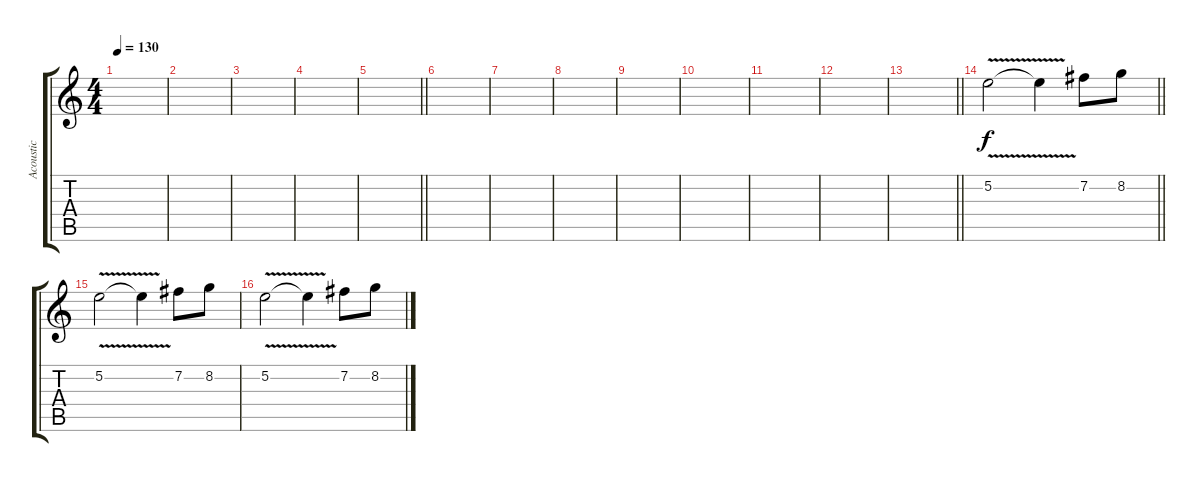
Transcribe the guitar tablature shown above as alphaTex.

\track ("Acoustic" "Acoustic") {instrument acousticguitarsteel}
\staff {score tabs}
\tuning (E4 B3 G3 D3 A2 E2) {hide}
\ts (4 4)
\tempo 130
\clef g2
\ks c
|
|
|
|
\barLineRight lightlight
|
|
|
|
|
|
|
|
\barLineRight lightlight
|
\barLineRight lightlight
5.2{v}.2{volume 16 instrument acousticguitarsteel} 5.2{t}.4 7.2.8 8.2.8 |
5.2{v}.2 5.2{t}.4 7.2.8 8.2.8 |
5.2{v}.2 5.2{t}.4 7.2.8 8.2.8
